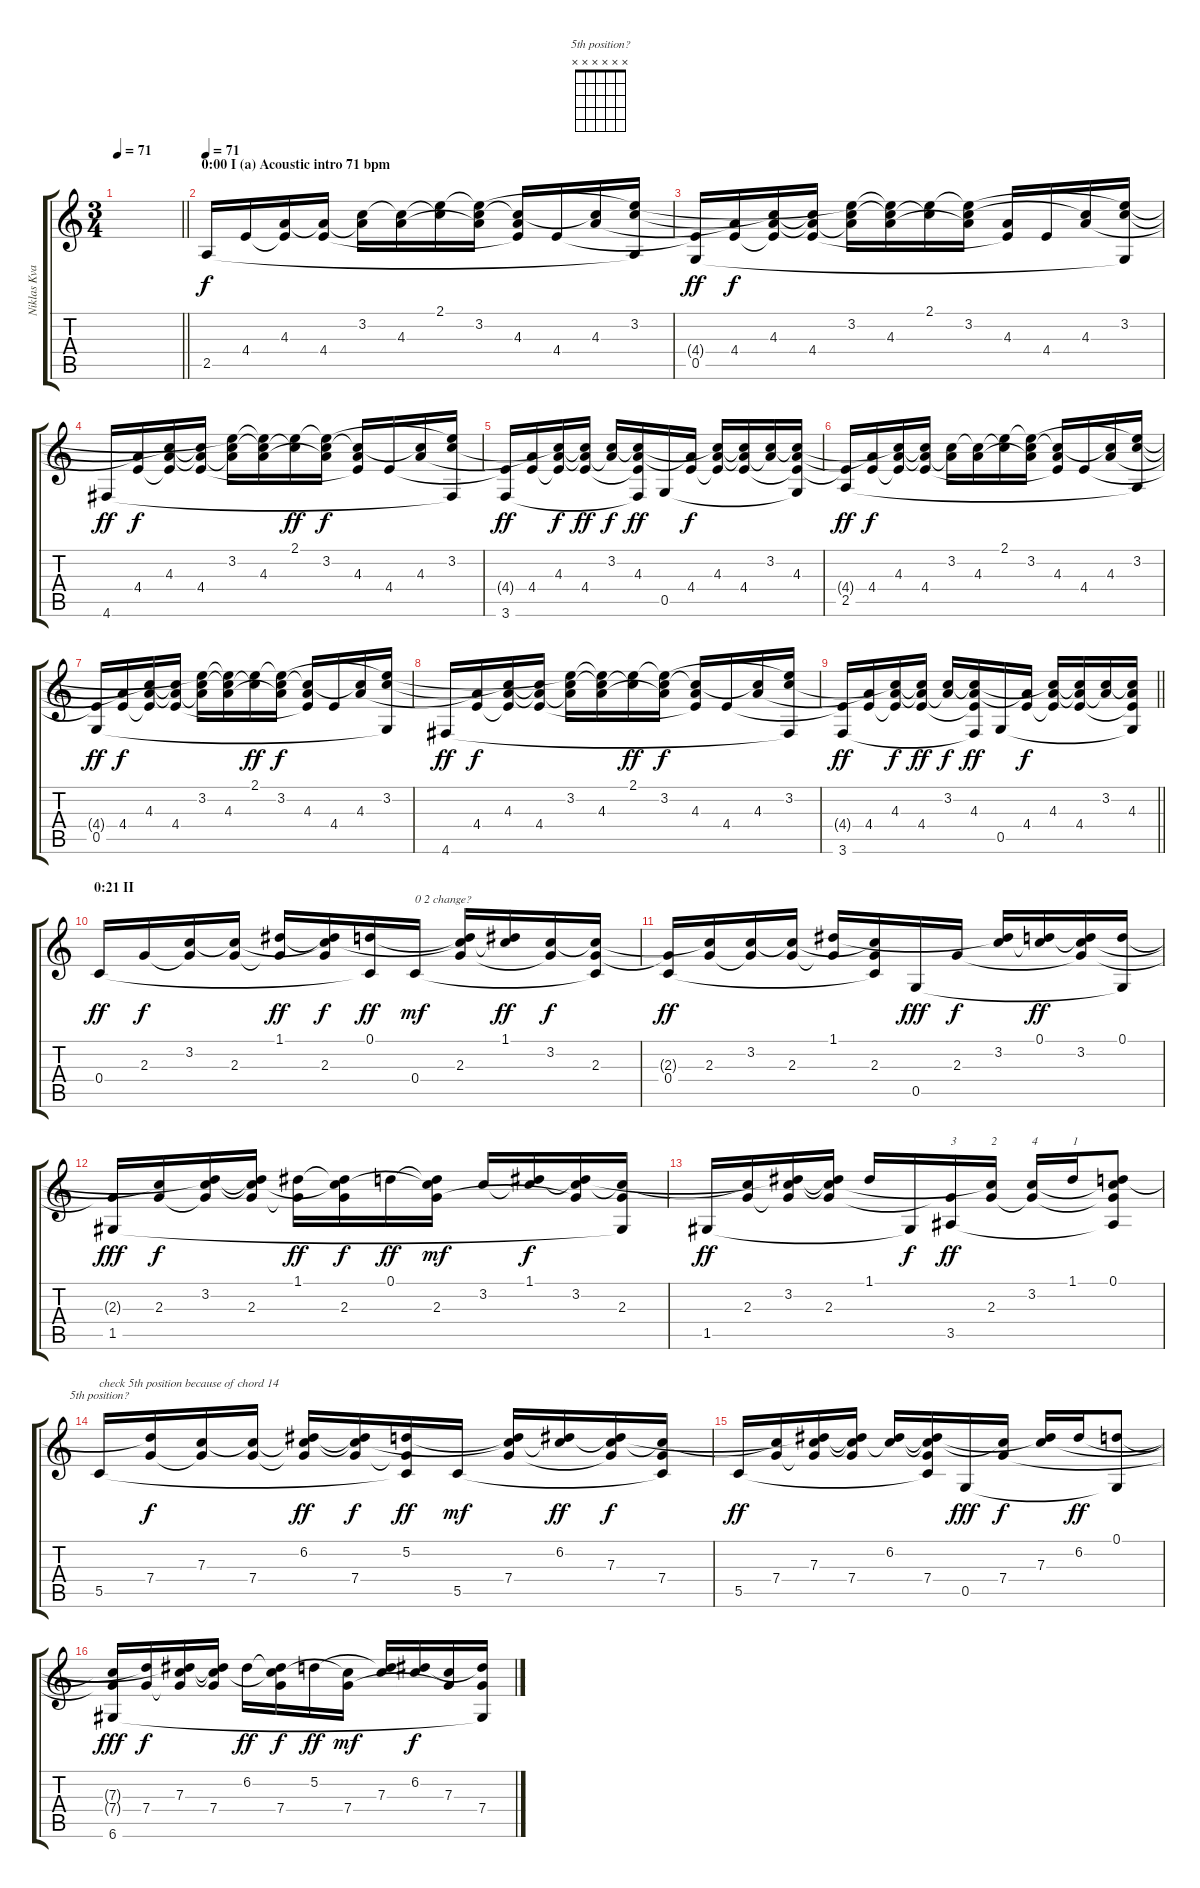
\track ("Niklas Kvarforth (Acoustic/Rhythm Guitar" "Niklas Kva") {instrument acousticguitarsteel}
\staff {score tabs}
\tuning (D4 A3 F3 C3 G2 D2) {hide}
\chord ("5th position?" x x x x x x)
\ts (3 4)
\tempo 71
\clef g2
\barLineRight lightlight
\ks c
|
\section ("" "0:00 I (a) Acoustic intro 71 bpm")
\tempo 71
2.5.16 4.4.16{dy f} (4.3 4.4{t}).16 (4.3{t} 4.4).16 (3.2 4.3{t}).16 (3.2{t} 4.3).16 (2.1 3.2{t}).16 (2.1{t} 3.2 4.3{t}).16 (3.2{t} 4.3 4.4{t}).16 4.4.16 (3.2{t} 4.3).16 (2.1{t} 3.2 2.5{t}).16 |
(4.4{t} 0.5).16{dy ff} (4.3{t} 4.4).16{dy f} (3.2{t} 4.3 4.4{t}).16 (3.2{t} 4.3{t} 4.4).16 (2.1{t} 3.2 4.3{t}).16 (2.1{t} 3.2{t} 4.3).16 (2.1 3.2{t}).16 (2.1{t} 3.2 4.3{t}).16 (4.3 4.4{t}).16 4.4.16 (3.2{t} 4.3).16 (2.1{t} 3.2 0.5{t}).16 |
4.6.16{dy ff} (4.3{t} 4.4).16{dy f} (3.2{t} 4.3 4.4{t}).16 (3.2{t} 4.3{t} 4.4).16 (2.1{t} 3.2 4.3{t}).16 (2.1{t} 3.2{t} 4.3).16 (2.1 3.2{t}).16{dy ff} (2.1{t} 3.2 4.3{t}).16{dy f} (3.2{t} 4.3 4.4{t}).16 4.4.16 (3.2{t} 4.3).16 (2.1{t} 3.2 4.6{t}).16 |
(4.4{t} 3.6).16{dy ff} (4.3{t} 4.4).16 (3.2{t} 4.3 4.4{t}).16{dy f} (3.2{t} 4.3{t} 4.4).16{dy ff} (3.2 4.3{t}).16{dy f} (3.2{t} 4.3 4.4{t} 3.6{t}).16{dy ff} 0.5.16 (4.3{t} 4.4).16{dy f} (3.2{t} 4.3 4.4{t}).16 (3.2{t} 4.3{t} 4.4).16 (3.2 4.3{t}).16 (3.2{t} 4.3 4.4{t} 0.5{t}).16 |
(4.4{t} 2.5).16{dy ff} (4.3{t} 4.4).16{dy f} (3.2{t} 4.3 4.4{t}).16 (3.2{t} 4.3{t} 4.4).16 (3.2 4.3{t}).16 (3.2{t} 4.3).16 (2.1 3.2{t}).16 (2.1{t} 3.2 4.3{t}).16 (3.2{t} 4.3 4.4{t}).16 4.4.16 (3.2{t} 4.3).16 (2.1{t} 3.2 2.5{t}).16 |
(4.4{t} 0.5).16{dy ff} (4.3{t} 4.4).16{dy f} (3.2{t} 4.3 4.4{t}).16 (3.2{t} 4.3{t} 4.4).16 (2.1{t} 3.2 4.3{t}).16 (2.1{t} 3.2{t} 4.3).16 (2.1 3.2{t}).16{dy ff} (2.1{t} 3.2 4.3{t}).16{dy f} (3.2{t} 4.3 4.4{t}).16 4.4.16 (3.2{t} 4.3).16 (2.1{t} 3.2 0.5{t}).16 |
4.6.16{dy ff} (4.3{t} 4.4).16{dy f} (3.2{t} 4.3 4.4{t}).16 (3.2{t} 4.3{t} 4.4).16 (2.1{t} 3.2 4.3{t}).16 (2.1{t} 3.2{t} 4.3).16 (2.1 3.2{t}).16{dy ff} (2.1{t} 3.2 4.3{t}).16{dy f} (3.2{t} 4.3 4.4{t}).16 4.4.16 (3.2{t} 4.3).16 (2.1{t} 3.2 4.6{t}).16 |
\barLineRight lightlight
(4.4{t} 3.6).16{dy ff} (4.3{t} 4.4).16 (3.2{t} 4.3 4.4{t}).16{dy f} (3.2{t} 4.3{t} 4.4).16{dy ff} (3.2 4.3{t}).16{dy f} (3.2{t} 4.3 4.4{t} 3.6{t}).16{dy ff} 0.5.16 (4.3{t} 4.4).16{dy f} (3.2{t} 4.3 4.4{t}).16 (3.2{t} 4.3{t} 4.4).16 (3.2 4.3{t}).16 (3.2{t} 4.3 4.4{t} 0.5{t}).16 |
\section ("" "0:21 II")
0.4.16{dy ff} 2.3.16{dy f} (3.2 2.3{t}).16 (3.2{t} 2.3).16 (1.1 2.3{t}).16{dy ff} (1.1{t} 3.2{t} 2.3).16{dy f} (0.1 0.4{t}).16{dy ff} 0.4.16{txt "0 2 change?" dy mf} (0.1{t} 3.2{t} 2.3).16 (1.1 3.2{t}).16{dy ff} (3.2 2.3{t}).16{dy f} (3.2{t} 2.3 0.4{t}).16 |
(2.3{t} 0.4).16{dy ff} (3.2{t} 2.3).16 (3.2 2.3{t}).16 (3.2{t} 2.3).16 (1.1 2.3{t}).16 (3.2{t} 2.3 0.4{t}).16 0.5.16{dy fff} 2.3.16{dy f} (1.1{t} 3.2).16 (0.1 3.2{t}).16{dy ff} (0.1{t} 3.2 2.3{t}).16 (0.1 0.5{t}).16 |
(2.3{t} 1.5).16{dy fff} (3.2{t} 2.3).16{dy f} (0.1{t} 3.2 2.3{t}).16 (0.1{t} 3.2{t} 2.3).16 (1.1 2.3{t}).16{dy ff} (1.1{t} 3.2{t} 2.3).16{dy f} 0.1.16{dy ff} (0.1{t} 3.2{t} 2.3).16{dy mf} 3.2.16 (1.1 3.2{t}).16{dy f} (1.1{t} 3.2 2.3{t}).16 (3.2{t} 2.3 1.5{t}).16 |
1.5.16{dy ff} (3.2{t} 2.3).16 (1.1{t} 3.2 2.3{t}).16 (1.1{t} 3.2{t} 2.3).16 1.1.16 1.5{t}.16{dy f} (2.3{t} 3.5).16{txt "3" dy ff} (3.2{t} 2.3).16{txt "2"} (3.2 2.3{t}).16{txt "4"} 1.1.16{txt "1"} (0.1 3.2{t} 2.3{t} 3.5{t}).8 |
5.5.16{ch "5th position?" txt "check 5th position because of chord 14"} (0.1{t} 7.4).16{dy f} (7.3 7.4{t}).16 (7.3{t} 7.4).16 (6.2 7.3{t} 7.4{t}).16{dy ff} (6.2{t} 7.3{t} 7.4).16{dy f} (5.2 7.4{t} 5.5{t}).16{dy ff} 5.5.16{dy mf} (5.2{t} 7.3{t} 7.4).16 (6.2 7.3{t}).16{dy ff} (6.2{t} 7.3 7.4{t}).16{dy f} (7.3{t} 7.4 5.5{t}).16 |
5.5.16{dy ff} (7.3{t} 7.4).16 (6.2{t} 7.3 7.4{t}).16 (6.2{t} 7.3{t} 7.4).16 (6.2 7.3{t}).16 (6.2{t} 7.3{t} 7.4 5.5{t}).16 0.5.16{dy fff} (7.3{t} 7.4).16{dy f} (6.2{t} 7.3).16 6.2.16{dy ff} (0.1 0.5{t}).8 |
(7.3{t} 7.4{t} 6.6).16{dy fff} (0.1{t} 7.4).16{dy f} (6.2{t} 7.3 7.4{t}).16 (6.2{t} 7.3{t} 7.4).16 6.2.16{dy ff} (6.2{t} 7.3{t} 7.4).16{dy f} 5.2.16{dy ff} (7.3{t} 7.4).16{dy mf} (5.2{t} 7.3).16 (6.2 7.3{t}).16{dy f} (7.3 7.4{t}).16 (6.2{t} 7.4 6.6{t}).16
